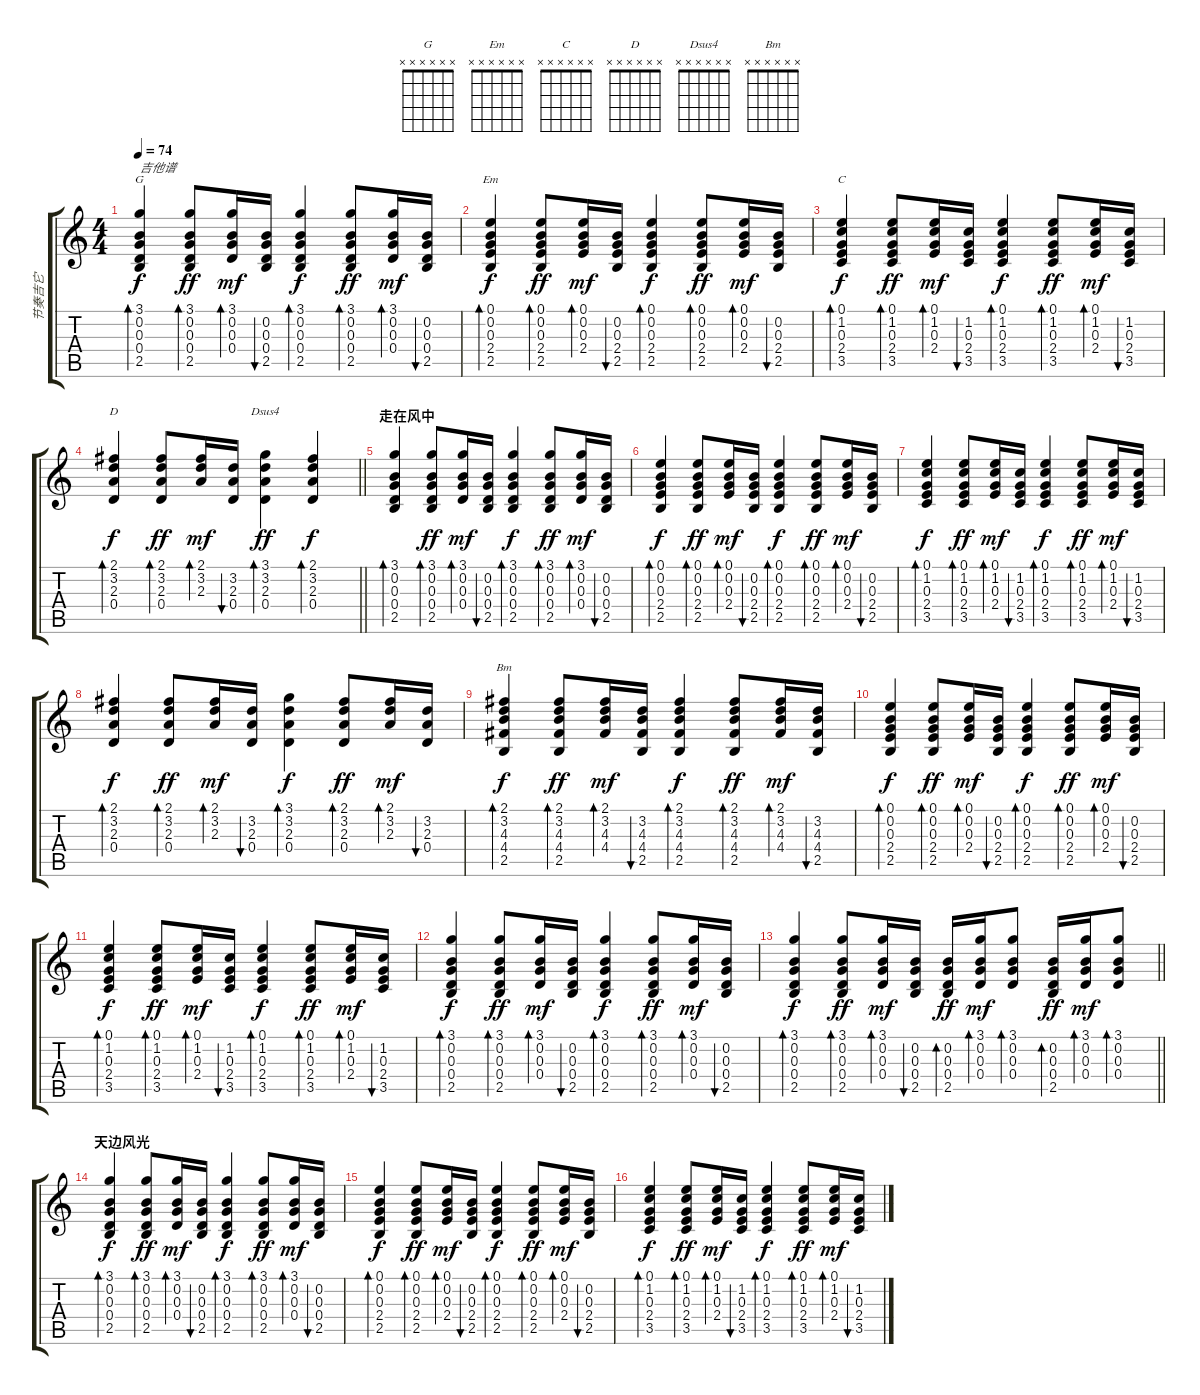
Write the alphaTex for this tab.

\track ("节奏吉它" "节奏吉它") {instrument acousticguitarnylon}
\staff {score tabs}
\tuning (E4 B3 G3 D3 A2 E2) {hide}
\chord ("G" x x x x x x)
\chord ("Em" x x x x x x)
\chord ("C" x x x x x x)
\chord ("D" x x x x x x)
\chord ("Dsus4" x x x x x x)
\chord ("Bm" x x x x x x)
\ts (4 4)
\tempo 74
\clef g2
\ks c
(3.1 0.2 0.3 0.4 2.5).4{bd 60 ch "G" txt "吉他谱" dy f instrument acousticguitarnylon} (3.1 0.2 0.3 0.4 2.5).8{bd 60 dy ff} (3.1 0.2 0.3 0.4).16{bd 60 dy mf} (0.2 0.3 0.4 2.5).16{bu 60} (3.1 0.2 0.3 0.4 2.5).4{bd 60 dy f} (3.1 0.2 0.3 0.4 2.5).8{bd 60 dy ff} (3.1 0.2 0.3 0.4).16{bd 60 dy mf} (0.2 0.3 0.4 2.5).16{bu 60} |
(0.1 0.2 0.3 2.4 2.5).4{bd 60 ch "Em" dy f} (0.1 0.2 0.3 2.4 2.5).8{bd 60 dy ff} (0.1 0.2 0.3 2.4).16{bd 60 dy mf} (0.2 0.3 2.4 2.5).16{bu 60} (0.1 0.2 0.3 2.4 2.5).4{bd 60 dy f} (0.1 0.2 0.3 2.4 2.5).8{bd 60 dy ff} (0.1 0.2 0.3 2.4).16{bd 60 dy mf} (0.2 0.3 2.4 2.5).16{bu 60} |
(0.1 1.2 0.3 2.4 3.5).4{bd 60 ch "C" dy f} (0.1 1.2 0.3 2.4 3.5).8{bd 60 dy ff} (0.1 1.2 0.3 2.4).16{bd 60 dy mf} (1.2 0.3 2.4 3.5).16{bu 60} (0.1 1.2 0.3 2.4 3.5).4{bd 60 dy f} (0.1 1.2 0.3 2.4 3.5).8{bd 60 dy ff} (0.1 1.2 0.3 2.4).16{bd 60 dy mf} (1.2 0.3 2.4 3.5).16{bu 60} |
\barLineRight lightlight
(2.1 3.2 2.3 0.4).4{bd 60 ch "D" dy f} (2.1 3.2 2.3 0.4).8{bd 60 dy ff} (2.1 3.2 2.3).16{bd 60 dy mf} (3.2 2.3 0.4).16{bu 60} (3.1 3.2 2.3 0.4).4{bd 60 ch "Dsus4" dy ff} (2.1 3.2 2.3 0.4).4{bd 60 dy f} |
\section ("" "走在风中")
(3.1 0.2 0.3 0.4 2.5).4{bd 60} (3.1 0.2 0.3 0.4 2.5).8{bd 60 dy ff} (3.1 0.2 0.3 0.4).16{bd 60 dy mf} (0.2 0.3 0.4 2.5).16{bu 60} (3.1 0.2 0.3 0.4 2.5).4{bd 60 dy f} (3.1 0.2 0.3 0.4 2.5).8{bd 60 dy ff} (3.1 0.2 0.3 0.4).16{bd 60 dy mf} (0.2 0.3 0.4 2.5).16{bu 60} |
(0.1 0.2 0.3 2.4 2.5).4{bd 60 dy f} (0.1 0.2 0.3 2.4 2.5).8{bd 60 dy ff} (0.1 0.2 0.3 2.4).16{bd 60 dy mf} (0.2 0.3 2.4 2.5).16{bu 60} (0.1 0.2 0.3 2.4 2.5).4{bd 60 dy f} (0.1 0.2 0.3 2.4 2.5).8{bd 60 dy ff} (0.1 0.2 0.3 2.4).16{bd 60 dy mf} (0.2 0.3 2.4 2.5).16{bu 60} |
(0.1 1.2 0.3 2.4 3.5).4{bd 60 dy f} (0.1 1.2 0.3 2.4 3.5).8{bd 60 dy ff} (0.1 1.2 0.3 2.4).16{bd 60 dy mf} (1.2 0.3 2.4 3.5).16{bu 60} (0.1 1.2 0.3 2.4 3.5).4{bd 60 dy f} (0.1 1.2 0.3 2.4 3.5).8{bd 60 dy ff} (0.1 1.2 0.3 2.4).16{bd 60 dy mf} (1.2 0.3 2.4 3.5).16{bu 60} |
(2.1 3.2 2.3 0.4).4{bd 60 dy f} (2.1 3.2 2.3 0.4).8{bd 60 dy ff} (2.1 3.2 2.3).16{bd 60 dy mf} (3.2 2.3 0.4).16{bu 60} (3.1 3.2 2.3 0.4).4{bd 60 dy f} (2.1 3.2 2.3 0.4).8{bd 60 dy ff} (2.1 3.2 2.3).16{bd 60 dy mf} (3.2 2.3 0.4).16{bu 60} |
(2.1 3.2 4.3 4.4 2.5).4{bd 60 ch "Bm" dy f} (2.1 3.2 4.3 4.4 2.5).8{bd 60 dy ff} (2.1 3.2 4.3 4.4).16{bd 60 dy mf} (3.2 4.3 4.4 2.5).16{bu 60} (2.1 3.2 4.3 4.4 2.5).4{bd 60 dy f} (2.1 3.2 4.3 4.4 2.5).8{bd 60 dy ff} (2.1 3.2 4.3 4.4).16{bd 60 dy mf} (3.2 4.3 4.4 2.5).16{bu 60} |
(0.1 0.2 0.3 2.4 2.5).4{bd 60 dy f} (0.1 0.2 0.3 2.4 2.5).8{bd 60 dy ff} (0.1 0.2 0.3 2.4).16{bd 60 dy mf} (0.2 0.3 2.4 2.5).16{bu 60} (0.1 0.2 0.3 2.4 2.5).4{bd 60 dy f} (0.1 0.2 0.3 2.4 2.5).8{bd 60 dy ff} (0.1 0.2 0.3 2.4).16{bd 60 dy mf} (0.2 0.3 2.4 2.5).16{bu 60} |
(0.1 1.2 0.3 2.4 3.5).4{bd 60 dy f} (0.1 1.2 0.3 2.4 3.5).8{bd 60 dy ff} (0.1 1.2 0.3 2.4).16{bd 60 dy mf} (1.2 0.3 2.4 3.5).16{bu 60} (0.1 1.2 0.3 2.4 3.5).4{bd 60 dy f} (0.1 1.2 0.3 2.4 3.5).8{bd 60 dy ff} (0.1 1.2 0.3 2.4).16{bd 60 dy mf} (1.2 0.3 2.4 3.5).16{bu 60} |
(3.1 0.2 0.3 0.4 2.5).4{bd 60 dy f} (3.1 0.2 0.3 0.4 2.5).8{bd 60 dy ff} (3.1 0.2 0.3 0.4).16{bd 60 dy mf} (0.2 0.3 0.4 2.5).16{bu 60} (3.1 0.2 0.3 0.4 2.5).4{bd 60 dy f} (3.1 0.2 0.3 0.4 2.5).8{bd 60 dy ff} (3.1 0.2 0.3 0.4).16{bd 60 dy mf} (0.2 0.3 0.4 2.5).16{bu 60} |
\barLineRight lightlight
(3.1 0.2 0.3 0.4 2.5).4{bd 60 dy f} (3.1 0.2 0.3 0.4 2.5).8{bd 60 dy ff} (3.1 0.2 0.3 0.4).16{bd 60 dy mf} (0.2 0.3 0.4 2.5).16{bu 60} (0.2 0.3 0.4 2.5).16{bd 60 dy ff} (3.1 0.2 0.3 0.4).16{bd 60 dy mf} (3.1 0.2 0.3 0.4).8{bd 60} (0.2 0.3 0.4 2.5).16{bd 60 dy ff} (3.1 0.2 0.3 0.4).16{bd 60 dy mf} (3.1 0.2 0.3 0.4).8{bd 60} |
\section ("" "天边风光")
(3.1 0.2 0.3 0.4 2.5).4{bd 60 dy f} (3.1 0.2 0.3 0.4 2.5).8{bd 60 dy ff} (3.1 0.2 0.3 0.4).16{bd 60 dy mf} (0.2 0.3 0.4 2.5).16{bu 60} (3.1 0.2 0.3 0.4 2.5).4{bd 60 dy f} (3.1 0.2 0.3 0.4 2.5).8{bd 60 dy ff} (3.1 0.2 0.3 0.4).16{bd 60 dy mf} (0.2 0.3 0.4 2.5).16{bu 60} |
(0.1 0.2 0.3 2.4 2.5).4{bd 60 dy f} (0.1 0.2 0.3 2.4 2.5).8{bd 60 dy ff} (0.1 0.2 0.3 2.4).16{bd 60 dy mf} (0.2 0.3 2.4 2.5).16{bu 60} (0.1 0.2 0.3 2.4 2.5).4{bd 60 dy f} (0.1 0.2 0.3 2.4 2.5).8{bd 60 dy ff} (0.1 0.2 0.3 2.4).16{bd 60 dy mf} (0.2 0.3 2.4 2.5).16{bu 60} |
(0.1 1.2 0.3 2.4 3.5).4{bd 60 dy f} (0.1 1.2 0.3 2.4 3.5).8{bd 60 dy ff} (0.1 1.2 0.3 2.4).16{bd 60 dy mf} (1.2 0.3 2.4 3.5).16{bu 60} (0.1 1.2 0.3 2.4 3.5).4{bd 60 dy f} (0.1 1.2 0.3 2.4 3.5).8{bd 60 dy ff} (0.1 1.2 0.3 2.4).16{bd 60 dy mf} (1.2 0.3 2.4 3.5).16{bu 60}
